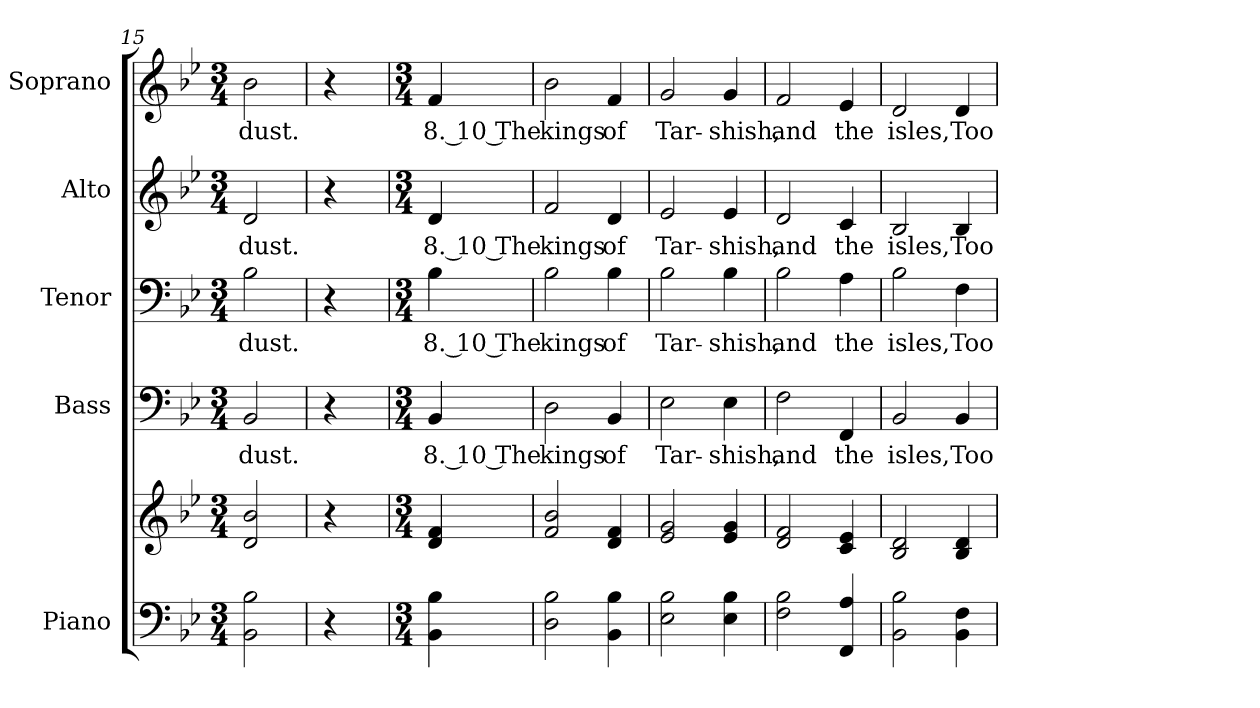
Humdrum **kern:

**kern	**kern	**kern	**text	**kern	**text	**kern	**text	**kern	**text
*part5	*part5	*part4	*part4	*part3	*part3	*part2	*part2	*part1	*part1
*staff6	*staff5	*staff4	*staff4	*staff3	*staff3	*staff2	*staff2	*staff1	*staff1
*I"Piano	*	*I"Bass	*	*I"Tenor	*	*I"Alto	*	*I"Soprano	*
*I'Pno.	*	*I'B.	*	*I'T.	*	*I'A.	*	*I'S.	*
*clefF4	*clefG2	*clefF4	*	*clefF4	*	*clefG2	*	*clefG2	*
*k[b-e-]	*k[b-e-]	*k[b-e-]	*	*k[b-e-]	*	*k[b-e-]	*	*k[b-e-]	*
*B-:	*B-:	*B-:	*	*B-:	*	*B-:	*	*B-:	*
*M3/4	*M3/4	*M3/4	*	*M3/4	*	*M3/4	*	*M3/4	*
=15	=15	=15	=15	=15	=15	=15	=15	=15	=15
!	!	!	!LO:LY:b:color=#000000	!	!	!	!	!	!
!	!	!	!	!	!LO:LY:b:color=#000000	!	!	!	!
!	!	!	!	!	!	!	!LO:LY:b:color=#000000	!	!
!	!	!	!	!	!	!	!	!	!LO:LY:b:color=#000000
2BB-i\ 2B-i	2di/ 2b-i	2BB-i/	dust.	2B-i\	dust.	2di/	dust.	2b-i\	dust.
=16	=16	=16	=16	=16	=16	=16	=16	=16	=16
4r	4r	4r	.	4r	.	4r	.	4r	.
!!LO:PB:g=z
=17	=17	=17	=17	=17	=17	=17	=17	=17	=17
*M3/4	*M3/4	*M3/4	*	*M3/4	*	*M3/4	*	*M3/4	*
!	!	!	!LO:LY:b:color=#000000	!	!	!	!	!	!
!	!	!	!	!	!LO:LY:b:color=#000000	!	!	!	!
!	!	!	!	!	!	!	!LO:LY:b:color=#000000	!	!
!	!	!	!	!	!	!	!	!	!LO:LY:b:color=#000000
4BB-i\ 4B-i	4di/ 4fi	4BB-i/	8. 10 The	4B-i\	8. 10 The	4di/	8. 10 The	4fi/	8. 10 The
=18	=18	=18	=18	=18	=18	=18	=18	=18	=18
!	!	!	!LO:LY:b:color=#000000	!	!	!	!	!	!
!	!	!	!	!	!LO:LY:b:color=#000000	!	!	!	!
!	!	!	!	!	!	!	!LO:LY:b:color=#000000	!	!
!	!	!	!	!	!	!	!	!	!LO:LY:b:color=#000000
2Di\ 2B-i	2fi/ 2b-i	2Di\	kings	2B-i\	kings	2fi/	kings	2b-i\	kings
!	!	!	!LO:LY:b:color=#000000	!	!	!	!	!	!
!	!	!	!	!	!LO:LY:b:color=#000000	!	!	!	!
!	!	!	!	!	!	!	!LO:LY:b:color=#000000	!	!
!	!	!	!	!	!	!	!	!	!LO:LY:b:color=#000000
4BB-i\ 4B-i	4di/ 4fi	4BB-i/	of	4B-i\	of	4di/	of	4fi/	of
=19	=19	=19	=19	=19	=19	=19	=19	=19	=19
!	!	!	!LO:LY:b:color=#000000	!	!	!	!	!	!
!	!	!	!	!	!LO:LY:b:color=#000000	!	!	!	!
!	!	!	!	!	!	!	!LO:LY:b:color=#000000	!	!
!	!	!	!	!	!	!	!	!	!LO:LY:b:color=#000000
2E-i\ 2B-i	2e-i/ 2gi	2E-i\	Tar-	2B-i\	Tar-	2e-i/	Tar-	2gi/	Tar-
!	!	!	!LO:LY:b:color=#000000	!	!	!	!	!	!
!	!	!	!	!	!LO:LY:b:color=#000000	!	!	!	!
!	!	!	!	!	!	!	!LO:LY:b:color=#000000	!	!
!	!	!	!	!	!	!	!	!	!LO:LY:b:color=#000000
4E-i\ 4B-i	4e-i/ 4gi	4E-i\	-shish,	4B-i\	-shish,	4e-i/	-shish,	4gi/	-shish,
=20	=20	=20	=20	=20	=20	=20	=20	=20	=20
!	!	!	!LO:LY:b:color=#000000	!	!	!	!	!	!
!	!	!	!	!	!LO:LY:b:color=#000000	!	!	!	!
!	!	!	!	!	!	!	!LO:LY:b:color=#000000	!	!
!	!	!	!	!	!	!	!	!	!LO:LY:b:color=#000000
2Fi\ 2B-i	2di/ 2fi	2Fi\	and	2B-i\	and	2di/	and	2fi/	and
!	!	!	!LO:LY:b:color=#000000	!	!	!	!	!	!
!	!	!	!	!	!LO:LY:b:color=#000000	!	!	!	!
!	!	!	!	!	!	!	!LO:LY:b:color=#000000	!	!
!	!	!	!	!	!	!	!	!	!LO:LY:b:color=#000000
4FFi/ 4Ai	4ci/ 4e-i	4FFi/	the	4Ai\	the	4ci/	the	4e-i/	the
!!LO:LB:g=z
=21	=21	=21	=21	=21	=21	=21	=21	=21	=21
!	!	!	!LO:LY:b:color=#000000	!	!	!	!	!	!
!	!	!	!	!	!LO:LY:b:color=#000000	!	!	!	!
!	!	!	!	!	!	!	!LO:LY:b:color=#000000	!	!
!	!	!	!	!	!	!	!	!	!LO:LY:b:color=#000000
2BB-i\ 2B-i	2B-i/ 2di	2BB-i/	isles,	2B-i\	isles,	2B-i/	isles,	2di/	isles,
!	!	!	!LO:LY:b:color=#000000	!	!	!	!	!	!
!	!	!	!	!	!LO:LY:b:color=#000000	!	!	!	!
!	!	!	!	!	!	!	!LO:LY:b:color=#000000	!	!
!	!	!	!	!	!	!	!	!	!LO:LY:b:color=#000000
4BB-i\ 4Fi	4B-i/ 4di	4BB-i/	Too	4Fi\	Too	4B-i/	Too	4di/	Too
=	=	=	=	=	=	=	=	=	=
*-	*-	*-	*-	*-	*-	*-	*-	*-	*-
